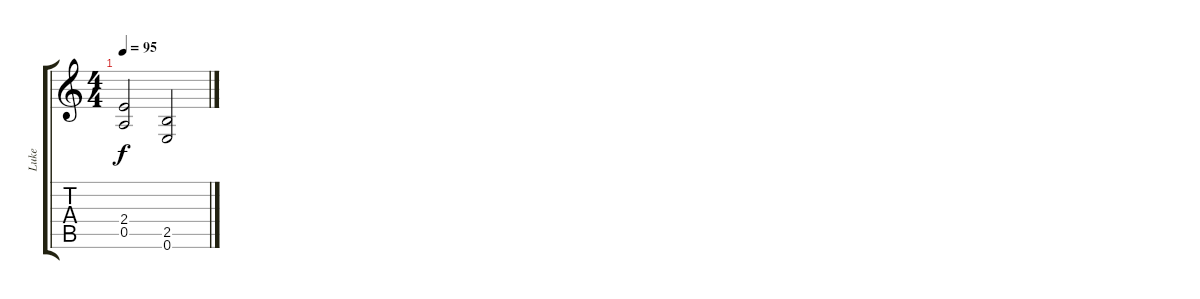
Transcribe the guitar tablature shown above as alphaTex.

\track ("Luke" "Luke") {instrument distortionguitar}
\staff {score tabs}
\tuning (E4 B3 G3 D3 A2 E2) {hide}
\ts (4 4)
\tempo 95
\clef g2
\ks c
(2.4{t} 0.5{t}).2{dy f} (2.5 0.6).2
